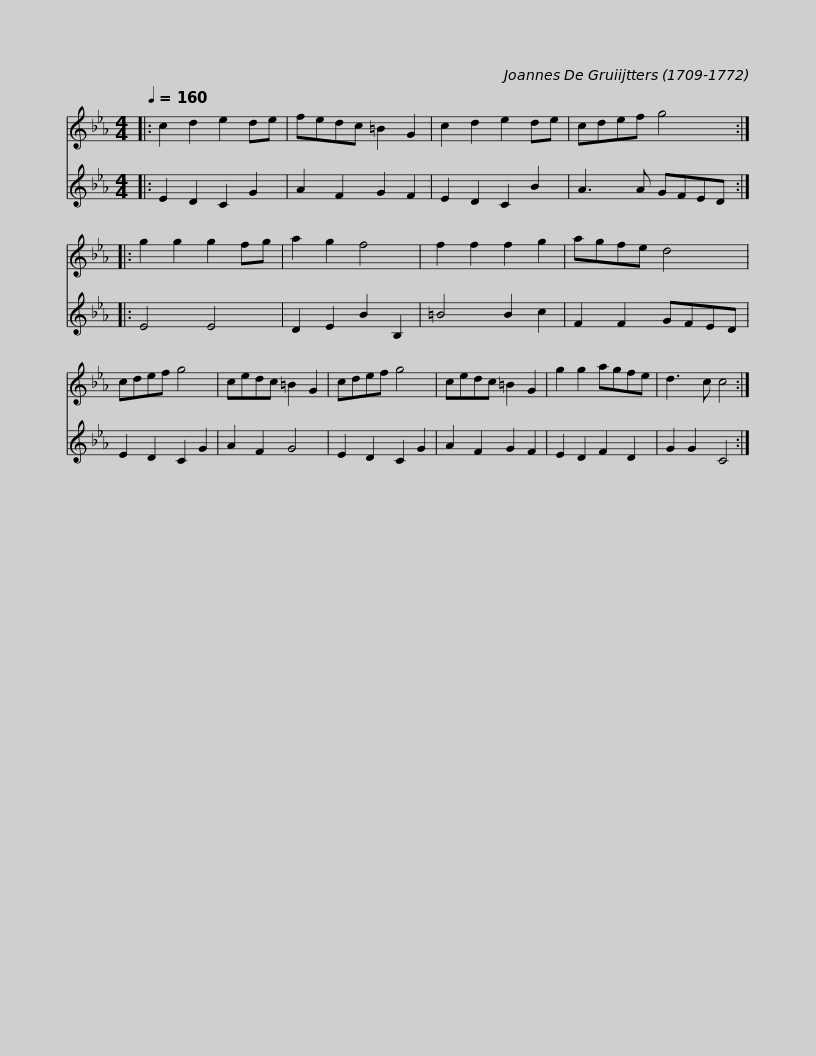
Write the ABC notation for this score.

X:1
%%score 1 2
L:1/8
Q:1/4=160
M:4/4
I:linebreak $
K:Eb
V:1 treble
V:2 treble
V:1
|: c2 d2 e2 de | fedc =B2 G2 | c2 d2 e2 de | cdef g4 ::$ g2 g2 g2 fg | %5
 a2 g2 f4 | f2 f2 f2 g2 | agfe d4 | cdef g4 | cedc =B2 G2 |$ %10
 cdef g4 | cedc =B2 G2 | g2 g2 agfe | d3 c c4 :| %14
V:2
|: E2 D2 C2 G2 | A2 F2 G2 F2 | E2 D2 C2 B2 | A3 A GFED ::$ E4 E4 | %5
 D2 E2 B2 B,2 | =B4 B2 c2 | F2 F2 GFED | E2 D2 C2 G2 | A2 F2 G4 |$ %10
 E2 D2 C2 G2 | A2 F2 G2 F2 | E2 D2 F2 D2 | G2 G2 C4 :| %14
